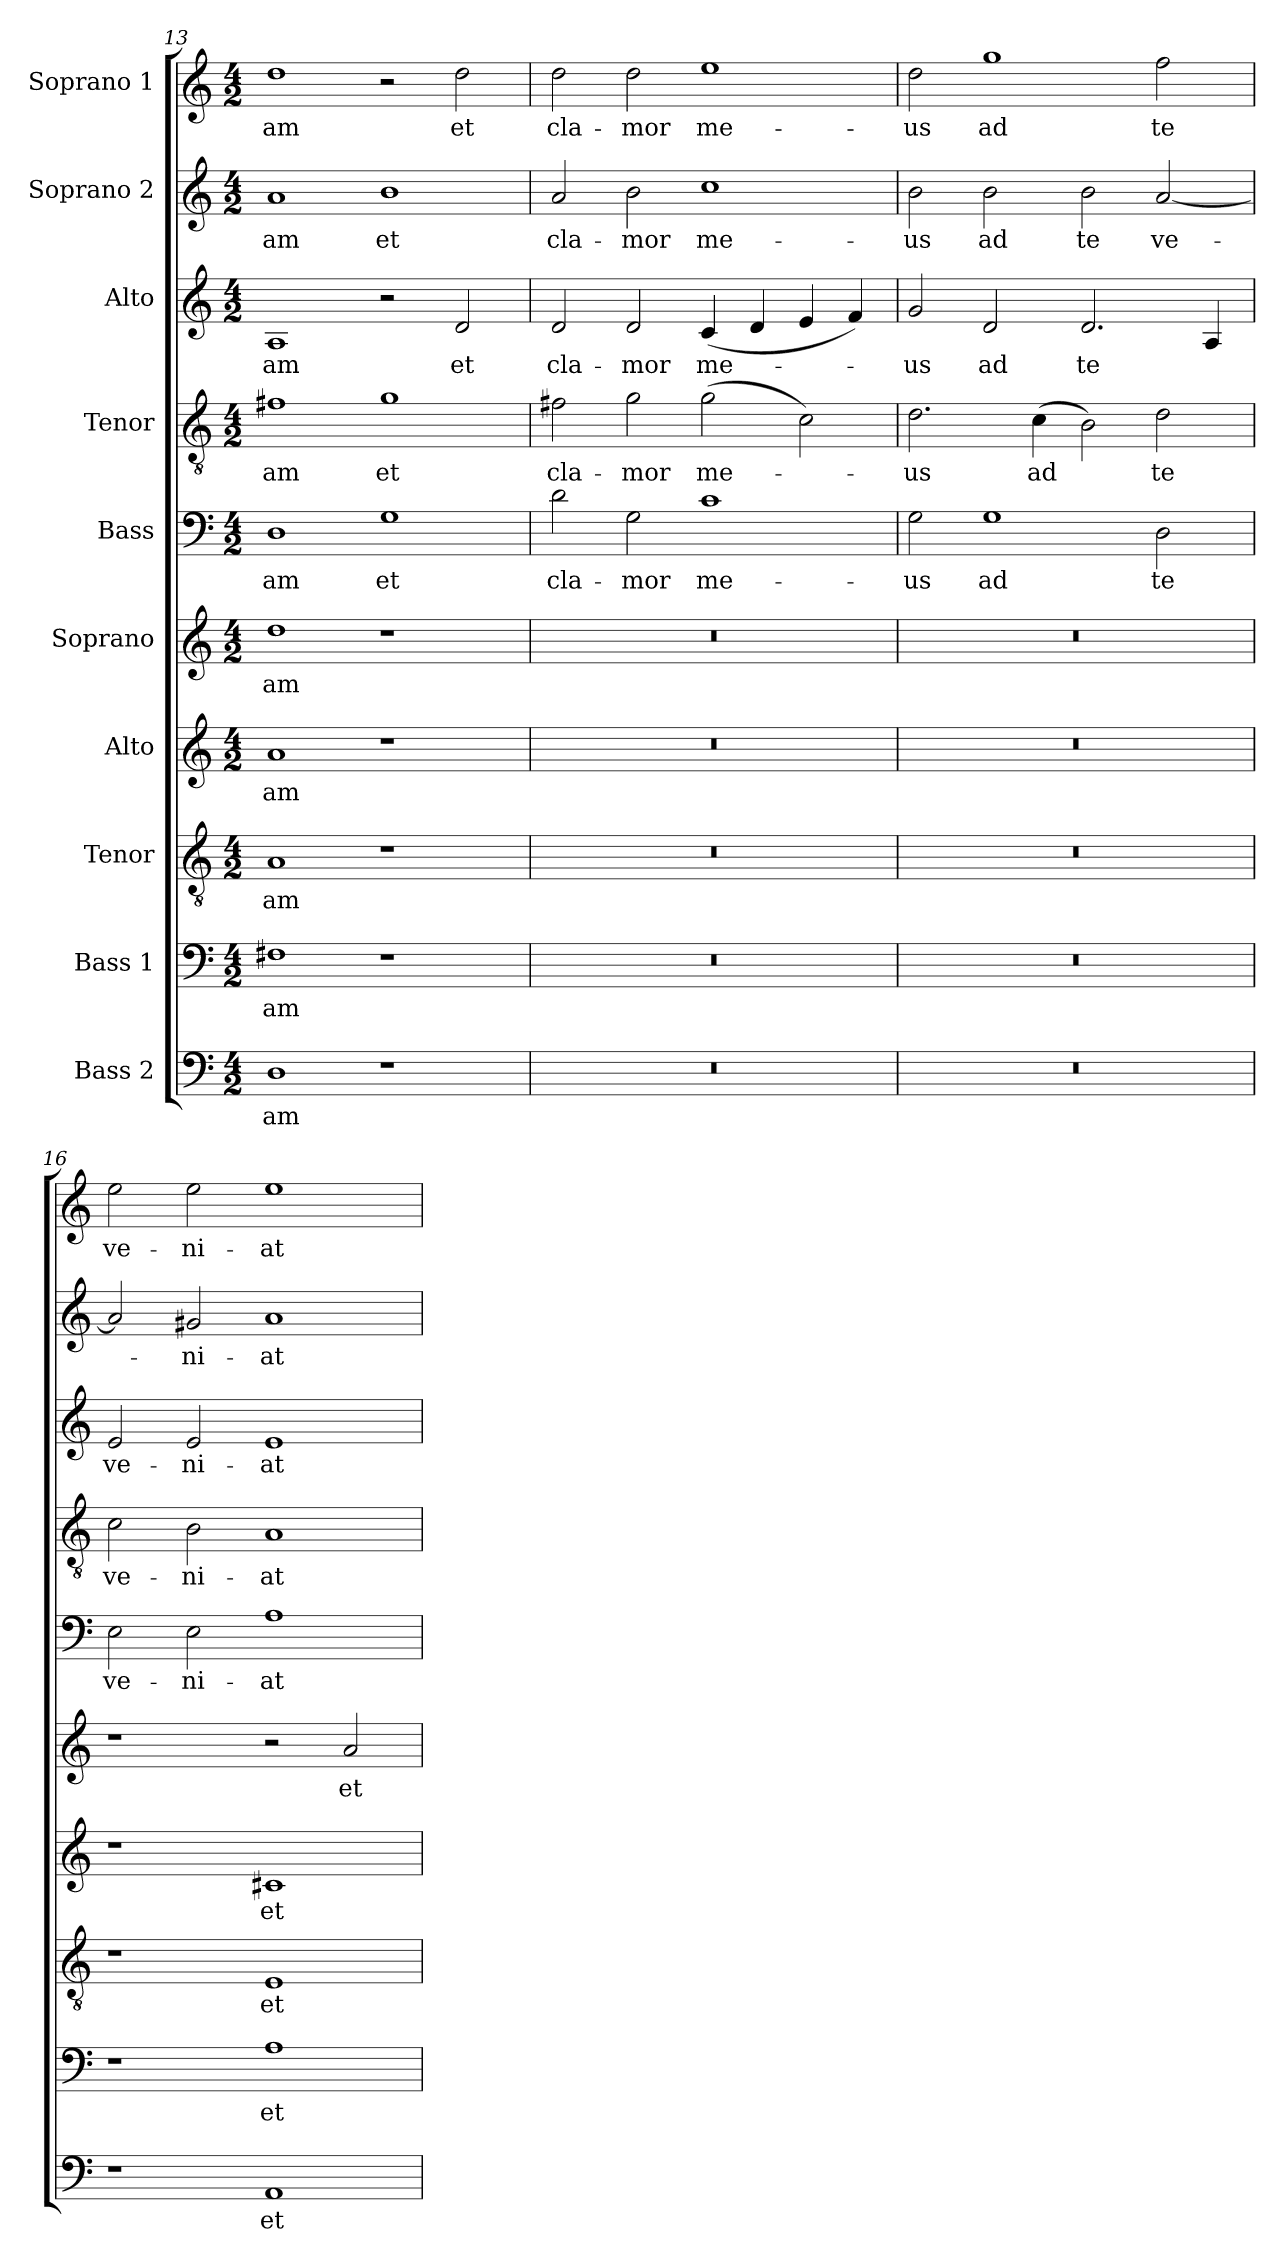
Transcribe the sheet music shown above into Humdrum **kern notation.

**kern	**text	**kern	**text	**kern	**text	**kern	**text	**kern	**text	**kern	**text	**kern	**text	**kern	**text	**kern	**text	**kern	**text
*part10	*part10	*part9	*part9	*part8	*part8	*part7	*part7	*part6	*part6	*part5	*part5	*part4	*part4	*part3	*part3	*part2	*part2	*part1	*part1
*staff10	*staff10	*staff9	*staff9	*staff8	*staff8	*staff7	*staff7	*staff6	*staff6	*staff5	*staff5	*staff4	*staff4	*staff3	*staff3	*staff2	*staff2	*staff1	*staff1
*I"Bass 2	*	*I"Bass 1	*	*I"Tenor	*	*I"Alto	*	*I"Soprano	*	*I"Bass	*	*I"Tenor	*	*I"Alto	*	*I"Soprano 2	*	*I"Soprano 1	*
!!LO:PB:g=z
*clefF4	*	*clefF4	*	*clefGv2	*	*clefG2	*	*clefG2	*	*clefF4	*	*clefGv2	*	*clefG2	*	*clefG2	*	*clefG2	*
*k[]	*	*k[]	*	*k[]	*	*k[]	*	*k[]	*	*k[]	*	*k[]	*	*k[]	*	*k[]	*	*k[]	*
*C:	*	*C:	*	*C:	*	*C:	*	*C:	*	*C:	*	*C:	*	*C:	*	*C:	*	*C:	*
*M4/2	*	*M4/2	*	*M4/2	*	*M4/2	*	*M4/2	*	*M4/2	*	*M4/2	*	*M4/2	*	*M4/2	*	*M4/2	*
=13	=13	=13	=13	=13	=13	=13	=13	=13	=13	=13	=13	=13	=13	=13	=13	=13	=13	=13	=13
1D	-am	1F#X	-am	1A	-am	1a	-am	1dd	-am	1D	am	1f#X	am	1A	-am	1a	-am	1dd	-am
1r	.	1r	.	1r	.	1r	.	1r	.	1G	et	1g	et	2r	.	1b	et	2r	.
.	.	.	.	.	.	.	.	.	.	.	.	.	.	2d/	et	.	.	2dd\	et
=14	=14	=14	=14	=14	=14	=14	=14	=14	=14	=14	=14	=14	=14	=14	=14	=14	=14	=14	=14
0r	.	0r	.	0r	.	0r	.	0r	.	2d\	cla-	2f#X\	cla-	2d/	cla-	2a/	cla-	2dd\	cla-
.	.	.	.	.	.	.	.	.	.	2G\	-mor	2g\	-mor	2d/	-mor	2b\	-mor	2dd\	-mor
.	.	.	.	.	.	.	.	.	.	1c	me-	(2g\	me-	(4c/	me-	1cc	me-	1ee	me-
.	.	.	.	.	.	.	.	.	.	.	.	.	.	4d/	.	.	.	.	.
.	.	.	.	.	.	.	.	.	.	.	.	2c\)	.	4e/	.	.	.	.	.
.	.	.	.	.	.	.	.	.	.	.	.	.	.	4f/)	.	.	.	.	.
=15	=15	=15	=15	=15	=15	=15	=15	=15	=15	=15	=15	=15	=15	=15	=15	=15	=15	=15	=15
0r	.	0r	.	0r	.	0r	.	0r	.	2G\	-us	2.d\	-us	2g/	-us	2b\	-us	2dd\	-us
.	.	.	.	.	.	.	.	.	.	1G	ad	.	.	2d/	ad	2b\	ad	1gg	ad
.	.	.	.	.	.	.	.	.	.	.	.	(4c\	ad	.	.	.	.	.	.
.	.	.	.	.	.	.	.	.	.	.	.	2B\)	.	2.d/	te	2b\	te	.	.
.	.	.	.	.	.	.	.	.	.	2D\	te	2d\	te	.	.	[2a/	ve-	2ff\	te
.	.	.	.	.	.	.	.	.	.	.	.	.	.	4A/	.	.	.	.	.
=16	=16	=16	=16	=16	=16	=16	=16	=16	=16	=16	=16	=16	=16	=16	=16	=16	=16	=16	=16
1r	.	1r	.	1r	.	1r	.	1r	.	2E\	ve-	2c\	ve-	2e/	ve-	2a/]	.	2ee\	ve-
.	.	.	.	.	.	.	.	.	.	2E\	-ni-	2B\	-ni-	2e/	-ni-	2g#X/	-ni-	2ee\	-ni-
1AA	et	1A	et	1E	et	1c#X	et	2r	.	1A	-at	1A	-at	1e	-at	1a	-at	1ee	-at
.	.	.	.	.	.	.	.	2a/	et	.	.	.	.	.	.	.	.	.	.
=	=	=	=	=	=	=	=	=	=	=	=	=	=	=	=	=	=	=	=
*-	*-	*-	*-	*-	*-	*-	*-	*-	*-	*-	*-	*-	*-	*-	*-	*-	*-	*-	*-
